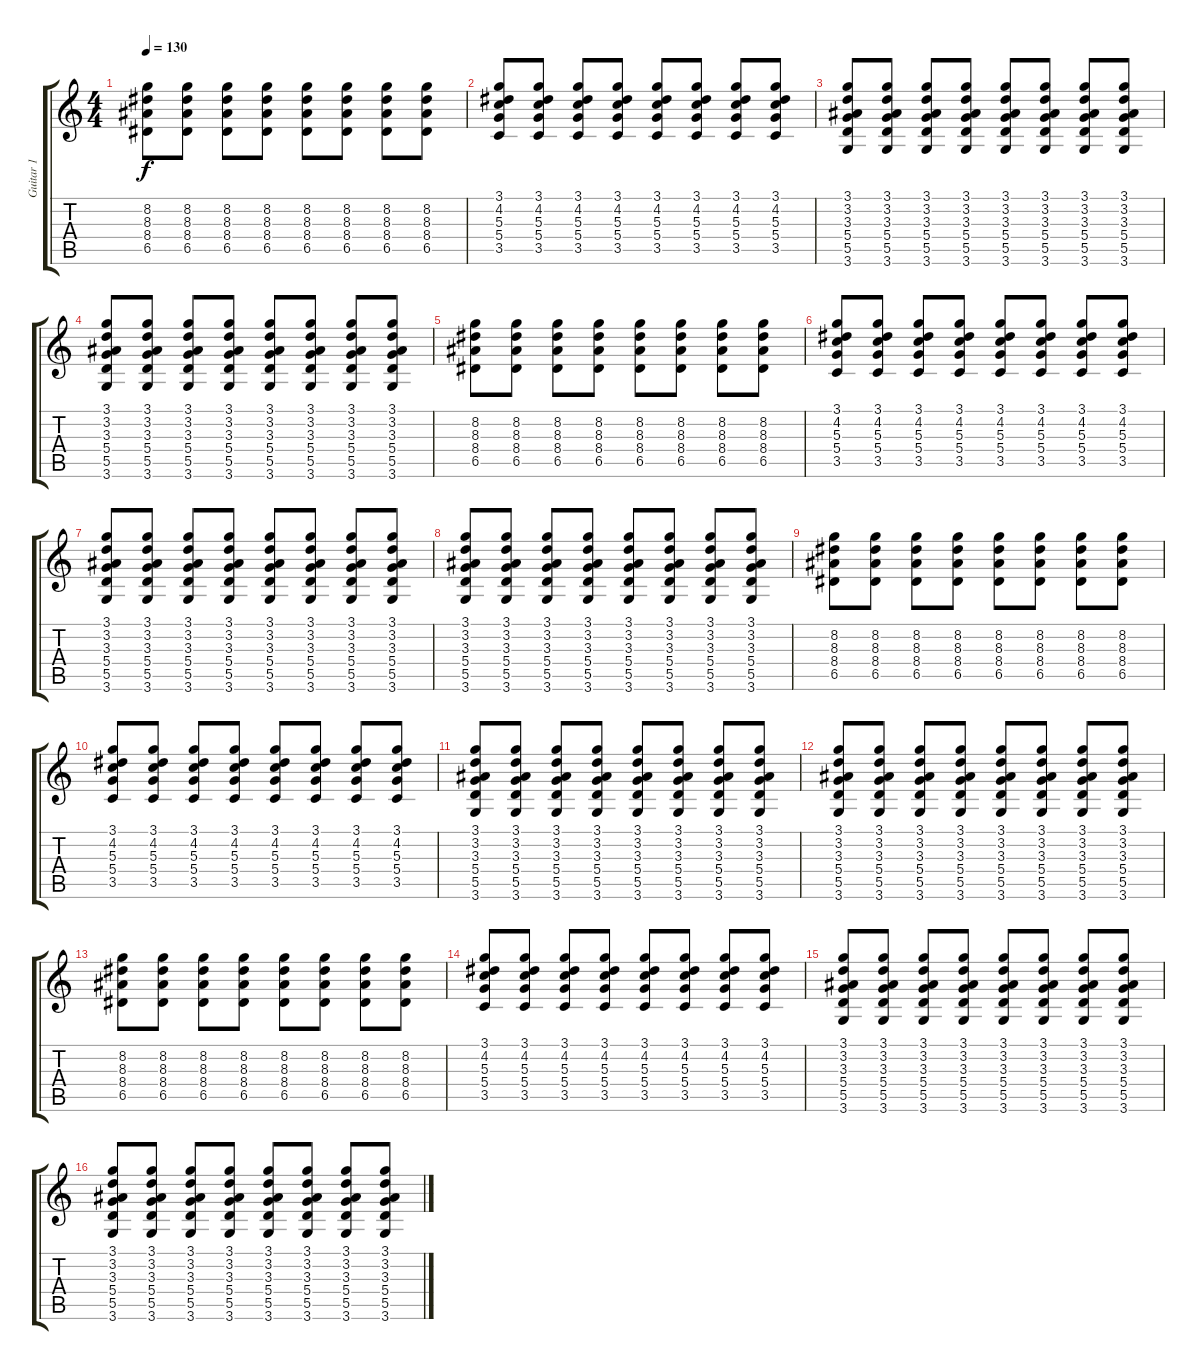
\track ("Guitar 1" "Guitar 1") {instrument acousticguitarsteel}
\staff {score tabs}
\tuning (E4 B3 G3 D3 A2 E2) {hide}
\ts (4 4)
\tempo 130
\clef g2
\ks c
(8.2 8.3 8.4 6.5).8{dy f} (8.2 8.3 8.4 6.5).8 (8.2 8.3 8.4 6.5).8 (8.2 8.3 8.4 6.5).8 (8.2 8.3 8.4 6.5).8 (8.2 8.3 8.4 6.5).8 (8.2 8.3 8.4 6.5).8 (8.2 8.3 8.4 6.5).8 |
(3.1 4.2 5.3 5.4 3.5).8 (3.1 4.2 5.3 5.4 3.5).8 (3.1 4.2 5.3 5.4 3.5).8 (3.1 4.2 5.3 5.4 3.5).8 (3.1 4.2 5.3 5.4 3.5).8 (3.1 4.2 5.3 5.4 3.5).8 (3.1 4.2 5.3 5.4 3.5).8 (3.1 4.2 5.3 5.4 3.5).8 |
(3.1 3.2 3.3 5.4 5.5 3.6).8 (3.1 3.2 3.3 5.4 5.5 3.6).8 (3.1 3.2 3.3 5.4 5.5 3.6).8 (3.1 3.2 3.3 5.4 5.5 3.6).8 (3.1 3.2 3.3 5.4 5.5 3.6).8 (3.1 3.2 3.3 5.4 5.5 3.6).8 (3.1 3.2 3.3 5.4 5.5 3.6).8 (3.1 3.2 3.3 5.4 5.5 3.6).8 |
(3.1 3.2 3.3 5.4 5.5 3.6).8 (3.1 3.2 3.3 5.4 5.5 3.6).8 (3.1 3.2 3.3 5.4 5.5 3.6).8 (3.1 3.2 3.3 5.4 5.5 3.6).8 (3.1 3.2 3.3 5.4 5.5 3.6).8 (3.1 3.2 3.3 5.4 5.5 3.6).8 (3.1 3.2 3.3 5.4 5.5 3.6).8 (3.1 3.2 3.3 5.4 5.5 3.6).8 |
(8.2 8.3 8.4 6.5).8 (8.2 8.3 8.4 6.5).8 (8.2 8.3 8.4 6.5).8 (8.2 8.3 8.4 6.5).8 (8.2 8.3 8.4 6.5).8 (8.2 8.3 8.4 6.5).8 (8.2 8.3 8.4 6.5).8 (8.2 8.3 8.4 6.5).8 |
(3.1 4.2 5.3 5.4 3.5).8 (3.1 4.2 5.3 5.4 3.5).8 (3.1 4.2 5.3 5.4 3.5).8 (3.1 4.2 5.3 5.4 3.5).8 (3.1 4.2 5.3 5.4 3.5).8 (3.1 4.2 5.3 5.4 3.5).8 (3.1 4.2 5.3 5.4 3.5).8 (3.1 4.2 5.3 5.4 3.5).8 |
(3.1 3.2 3.3 5.4 5.5 3.6).8 (3.1 3.2 3.3 5.4 5.5 3.6).8 (3.1 3.2 3.3 5.4 5.5 3.6).8 (3.1 3.2 3.3 5.4 5.5 3.6).8 (3.1 3.2 3.3 5.4 5.5 3.6).8 (3.1 3.2 3.3 5.4 5.5 3.6).8 (3.1 3.2 3.3 5.4 5.5 3.6).8 (3.1 3.2 3.3 5.4 5.5 3.6).8 |
(3.1 3.2 3.3 5.4 5.5 3.6).8 (3.1 3.2 3.3 5.4 5.5 3.6).8 (3.1 3.2 3.3 5.4 5.5 3.6).8 (3.1 3.2 3.3 5.4 5.5 3.6).8 (3.1 3.2 3.3 5.4 5.5 3.6).8 (3.1 3.2 3.3 5.4 5.5 3.6).8 (3.1 3.2 3.3 5.4 5.5 3.6).8 (3.1 3.2 3.3 5.4 5.5 3.6).8 |
(8.2 8.3 8.4 6.5).8 (8.2 8.3 8.4 6.5).8 (8.2 8.3 8.4 6.5).8 (8.2 8.3 8.4 6.5).8 (8.2 8.3 8.4 6.5).8 (8.2 8.3 8.4 6.5).8 (8.2 8.3 8.4 6.5).8 (8.2 8.3 8.4 6.5).8 |
(3.1 4.2 5.3 5.4 3.5).8 (3.1 4.2 5.3 5.4 3.5).8 (3.1 4.2 5.3 5.4 3.5).8 (3.1 4.2 5.3 5.4 3.5).8 (3.1 4.2 5.3 5.4 3.5).8 (3.1 4.2 5.3 5.4 3.5).8 (3.1 4.2 5.3 5.4 3.5).8 (3.1 4.2 5.3 5.4 3.5).8 |
(3.1 3.2 3.3 5.4 5.5 3.6).8 (3.1 3.2 3.3 5.4 5.5 3.6).8 (3.1 3.2 3.3 5.4 5.5 3.6).8 (3.1 3.2 3.3 5.4 5.5 3.6).8 (3.1 3.2 3.3 5.4 5.5 3.6).8 (3.1 3.2 3.3 5.4 5.5 3.6).8 (3.1 3.2 3.3 5.4 5.5 3.6).8 (3.1 3.2 3.3 5.4 5.5 3.6).8 |
(3.1 3.2 3.3 5.4 5.5 3.6).8 (3.1 3.2 3.3 5.4 5.5 3.6).8 (3.1 3.2 3.3 5.4 5.5 3.6).8 (3.1 3.2 3.3 5.4 5.5 3.6).8 (3.1 3.2 3.3 5.4 5.5 3.6).8 (3.1 3.2 3.3 5.4 5.5 3.6).8 (3.1 3.2 3.3 5.4 5.5 3.6).8 (3.1 3.2 3.3 5.4 5.5 3.6).8 |
(8.2 8.3 8.4 6.5).8 (8.2 8.3 8.4 6.5).8 (8.2 8.3 8.4 6.5).8 (8.2 8.3 8.4 6.5).8 (8.2 8.3 8.4 6.5).8 (8.2 8.3 8.4 6.5).8 (8.2 8.3 8.4 6.5).8 (8.2 8.3 8.4 6.5).8 |
(3.1 4.2 5.3 5.4 3.5).8 (3.1 4.2 5.3 5.4 3.5).8 (3.1 4.2 5.3 5.4 3.5).8 (3.1 4.2 5.3 5.4 3.5).8 (3.1 4.2 5.3 5.4 3.5).8 (3.1 4.2 5.3 5.4 3.5).8 (3.1 4.2 5.3 5.4 3.5).8 (3.1 4.2 5.3 5.4 3.5).8 |
(3.1 3.2 3.3 5.4 5.5 3.6).8 (3.1 3.2 3.3 5.4 5.5 3.6).8 (3.1 3.2 3.3 5.4 5.5 3.6).8 (3.1 3.2 3.3 5.4 5.5 3.6).8 (3.1 3.2 3.3 5.4 5.5 3.6).8 (3.1 3.2 3.3 5.4 5.5 3.6).8 (3.1 3.2 3.3 5.4 5.5 3.6).8 (3.1 3.2 3.3 5.4 5.5 3.6).8 |
(3.1 3.2 3.3 5.4 5.5 3.6).8 (3.1 3.2 3.3 5.4 5.5 3.6).8 (3.1 3.2 3.3 5.4 5.5 3.6).8 (3.1 3.2 3.3 5.4 5.5 3.6).8 (3.1 3.2 3.3 5.4 5.5 3.6).8 (3.1 3.2 3.3 5.4 5.5 3.6).8 (3.1 3.2 3.3 5.4 5.5 3.6).8 (3.1 3.2 3.3 5.4 5.5 3.6).8
